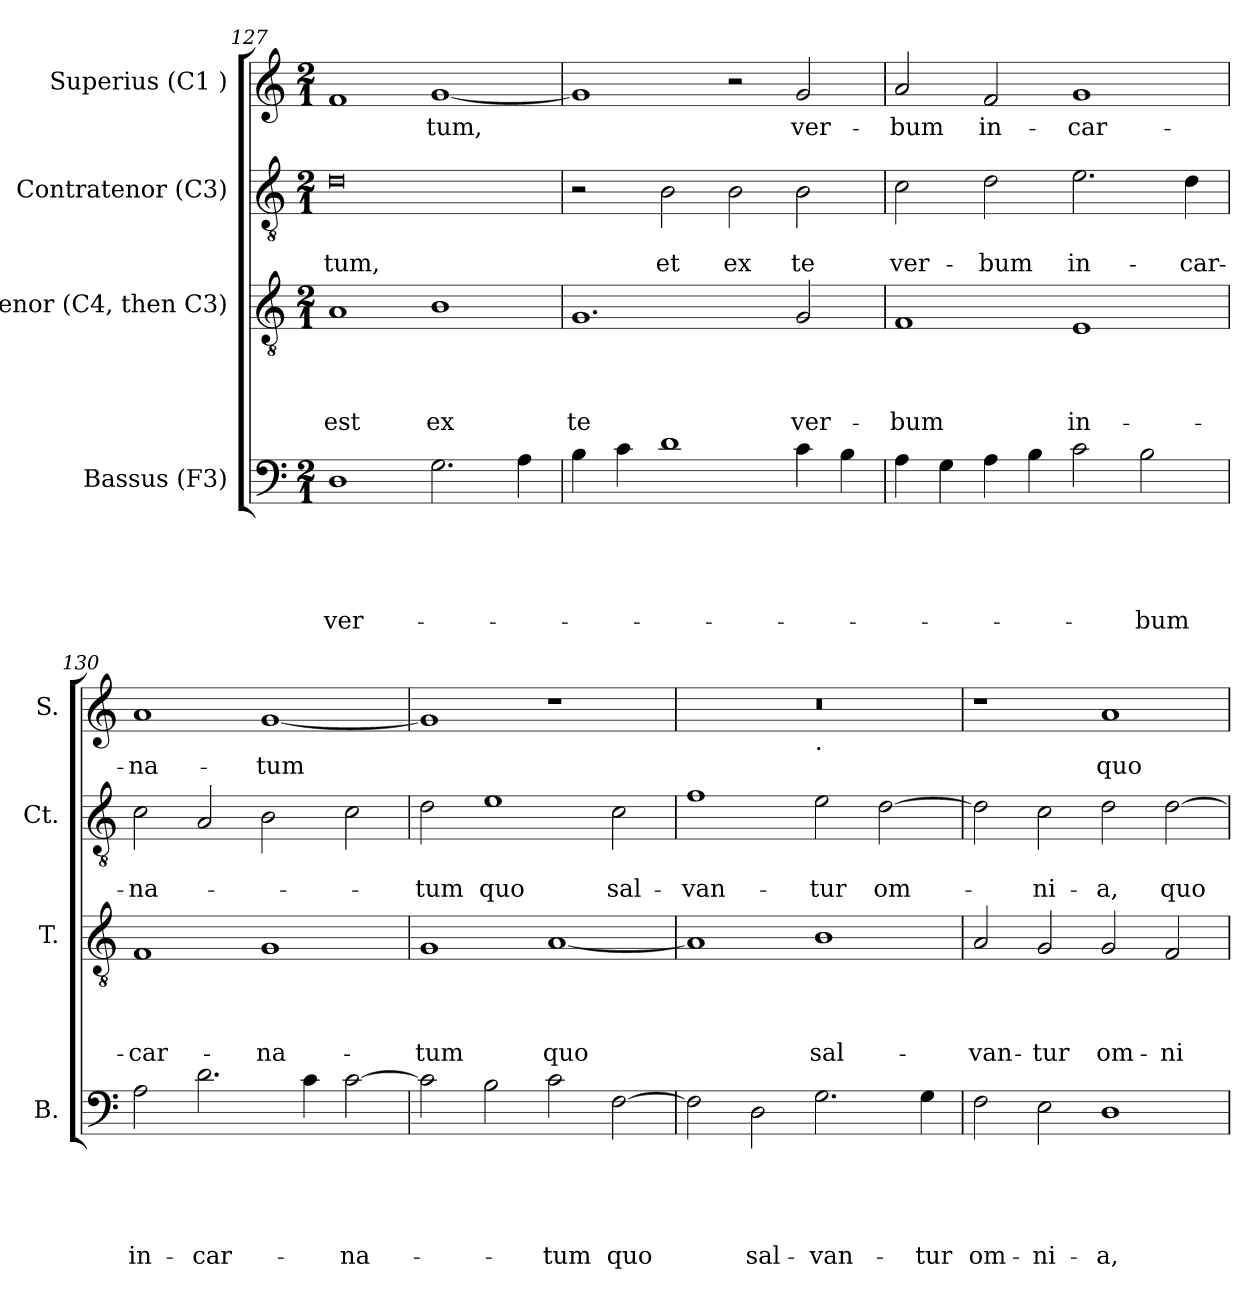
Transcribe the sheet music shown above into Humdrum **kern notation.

**kern	**text	**text	**text	**text	**text	**kern	**text	**text	**text	**text	**kern	**text	**text	**kern	**text
*part4	*part4	*part4	*part4	*part4	*part4	*part3	*part3	*part3	*part3	*part3	*part2	*part2	*part2	*part1	*part1
*staff4	*staff4	*staff4	*staff4	*staff4	*staff4	*staff3	*staff3	*staff3	*staff3	*staff3	*staff2	*staff2	*staff2	*staff1	*staff1
*I"Bassus (F3)	*	*	*	*	*	*I"Tenor (C4, then C3)	*	*	*	*	*I"Contratenor (C3)	*	*	*I"Superius (C1 )	*
*I'B.	*	*	*	*	*	*I'T.	*	*	*	*	*I'Ct.	*	*	*I'S.	*
!!LO:LB:g=z
*clefF4	*	*	*	*	*	*clefGv2	*	*	*	*	*clefGv2	*	*	*clefG2	*
*k[]	*	*	*	*	*	*k[]	*	*	*	*	*k[]	*	*	*k[]	*
*C:	*	*	*	*	*	*C:	*	*	*	*	*C:	*	*	*C:	*
*M2/1	*	*	*	*	*	*M2/1	*	*	*	*	*M2/1	*	*	*M2/1	*
=127	=127	=127	=127	=127	=127	=127	=127	=127	=127	=127	=127	=127	=127	=127	=127
!	!	!	!	!	!LO:LY:b	!	!	!	!	!LO:LY:b	!	!	!LO:LY:b	!	!
1D	.	.	.	.	ver-	1A	.	.	.	est	0d	.	-tum,	1f	.
!	!	!	!	!	!	!	!	!	!	!LO:LY:b	!	!	!	!	!LO:LY:b
2.G\	.	.	.	.	.	1B	.	.	.	ex	.	.	.	[<1g	-tum,
4A\	.	.	.	.	.	.	.	.	.	.	.	.	.	.	.
=128	=128	=128	=128	=128	=128	=128	=128	=128	=128	=128	=128	=128	=128	=128	=128
!	!	!	!	!	!	!	!	!	!	!LO:LY:b	!	!	!	!	!
4B\	.	.	.	.	.	1.G	.	.	.	te	2r	.	.	1g]	.
4c\	.	.	.	.	.	.	.	.	.	.	.	.	.	.	.
!	!	!	!	!	!	!	!	!	!	!	!	!	!LO:LY:b	!	!
1d	.	.	.	.	.	.	.	.	.	.	2B\	.	et	.	.
!	!	!	!	!	!	!	!	!	!	!	!	!	!LO:LY:b	!	!
.	.	.	.	.	.	.	.	.	.	.	2B\	.	ex	2r	.
!	!	!	!	!	!	!	!	!	!	!LO:LY:b	!	!	!LO:LY:b	!	!LO:LY:b
4c\	.	.	.	.	.	2G/	.	.	.	ver-	2B\	.	te	2g/	ver-
4B\	.	.	.	.	.	.	.	.	.	.	.	.	.	.	.
=129	=129	=129	=129	=129	=129	=129	=129	=129	=129	=129	=129	=129	=129	=129	=129
!	!	!	!	!	!	!	!	!	!	!LO:LY:b	!	!	!LO:LY:b	!	!LO:LY:b
4A\	.	.	.	.	.	1F	.	.	.	-bum	2c\	.	ver-	2a/	-bum
4G\	.	.	.	.	.	.	.	.	.	.	.	.	.	.	.
!	!	!	!	!	!	!	!	!	!	!	!	!	!LO:LY:b	!	!LO:LY:b
4A\	.	.	.	.	.	.	.	.	.	.	2d\	.	-bum	2f/	in-
4B\	.	.	.	.	.	.	.	.	.	.	.	.	.	.	.
!	!	!	!	!	!	!	!	!	!	!LO:LY:b	!	!	!LO:LY:b	!	!LO:LY:b
2c\	.	.	.	.	.	1E	.	.	.	in-	2.e\	.	in-	1g	-car-
!	!	!	!	!	!LO:LY:b	!	!	!	!	!	!	!	!	!	!
2B\	.	.	.	.	-bum	.	.	.	.	.	.	.	.	.	.
!	!	!	!	!	!	!	!	!	!	!	!	!	!LO:LY:b	!	!
.	.	.	.	.	.	.	.	.	.	.	4d\	.	-car-	.	.
=130	=130	=130	=130	=130	=130	=130	=130	=130	=130	=130	=130	=130	=130	=130	=130
!	!	!	!	!	!LO:LY:b	!	!	!	!	!LO:LY:b	!	!	!LO:LY:b	!	!LO:LY:b
2A\	.	.	.	.	in-	1F	.	.	.	-car-	2c\	.	-na-	1a	-na-
!	!	!	!	!	!LO:LY:b	!	!	!	!	!	!	!	!	!	!
2.d\	.	.	.	.	-car-	.	.	.	.	.	2A/	.	.	.	.
!	!	!	!	!	!	!	!	!	!	!LO:LY:b	!	!	!	!	!LO:LY:b
.	.	.	.	.	.	1G	.	.	.	-na-	2B\	.	.	[<1g	-tum
4c\	.	.	.	.	.	.	.	.	.	.	.	.	.	.	.
!	!	!	!	!	!LO:LY:b	!	!	!	!	!	!	!	!	!	!
[<2c\	.	.	.	.	-na-	.	.	.	.	.	2c\	.	.	.	.
!!LO:LB:g=z
=131	=131	=131	=131	=131	=131	=131	=131	=131	=131	=131	=131	=131	=131	=131	=131
!	!	!	!	!	!	!	!	!	!	!LO:LY:b	!	!	!LO:LY:b	!	!
2c\]	.	.	.	.	.	1G	.	.	.	-tum	2d\	.	-tum	1g]	.
!	!	!	!	!	!	!	!	!	!	!	!	!	!LO:LY:b	!	!
2B\	.	.	.	.	.	.	.	.	.	.	1e	.	quo	.	.
!	!	!	!	!	!LO:LY:b	!	!	!	!	!LO:LY:b	!	!	!	!	!
2c\	.	.	.	.	-tum	[<1A	.	.	.	quo	.	.	.	1r	.
!	!	!	!	!	!LO:LY:b	!	!	!	!	!	!	!	!LO:LY:b	!	!
[>2F\	.	.	.	.	quo	.	.	.	.	.	2c\	.	sal-	.	.
=132	=132	=132	=132	=132	=132	=132	=132	=132	=132	=132	=132	=132	=132	=132	=132
!	!	!	!	!	!	!	!	!	!	!	!	!	!LO:LY:b	!	!
*	*	*	*	*	*	*	*	*	*	*	*	*	*	*^	*
2F\]	.	.	.	.	.	1A]	.	.	.	.	1f	.	-van-	0r	1ryy	.
!	!	!	!	!	!LO:LY:b	!	!	!	!	!	!	!	!	!	!	!
2D\	.	.	.	.	sal-	.	.	.	.	.	.	.	.	.	.	.
!	!	!	!	!	!	!	!	!	!	!	!	!	!	!	!LO:TX:b:t=.	!
!	!	!	!	!	!LO:LY:b	!	!	!	!	!LO:LY:b	!	!	!LO:LY:b	!	!	!
2.G\	.	.	.	.	-van-	1B	.	.	.	sal-	2e\	.	-tur	.	1ryy	.
!	!	!	!	!	!	!	!	!	!	!	!	!	!LO:LY:b	!	!	!
.	.	.	.	.	.	.	.	.	.	.	[>2d\	.	om-	.	.	.
!	!	!	!	!	!LO:LY:b	!	!	!	!	!	!	!	!	!	!	!
4G\	.	.	.	.	-tur	.	.	.	.	.	.	.	.	.	.	.
=133	=133	=133	=133	=133	=133	=133	=133	=133	=133	=133	=133	=133	=133	=133	=133	=133
!	!	!	!	!	!LO:LY:b	!	!	!	!	!LO:LY:b	!	!	!	!	!	!
*	*	*	*	*	*	*	*	*	*	*	*	*	*	*v	*v	*
2F\	.	.	.	.	om-	2A/	.	.	.	-van-	2d\]	.	.	1r	.
!	!	!	!	!	!LO:LY:b	!	!	!	!	!LO:LY:b	!	!	!LO:LY:b	!	!
2E\	.	.	.	.	-ni-	2G/	.	.	.	-tur	2c\	.	-ni-	.	.
!	!	!	!	!	!LO:LY:b	!	!	!	!	!LO:LY:b	!	!	!LO:LY:b	!	!LO:LY:b
1D	.	.	.	.	-a,	2G/	.	.	.	om-	2d\	.	-a,	1a	quo
!	!	!	!	!	!	!	!	!	!	!LO:LY:b	!	!	!LO:LY:b	!	!
.	.	.	.	.	.	2F/	.	.	.	-ni-	[>2d\	.	quo	.	.
=	=	=	=	=	=	=	=	=	=	=	=	=	=	=	=
*-	*-	*-	*-	*-	*-	*-	*-	*-	*-	*-	*-	*-	*-	*-	*-
